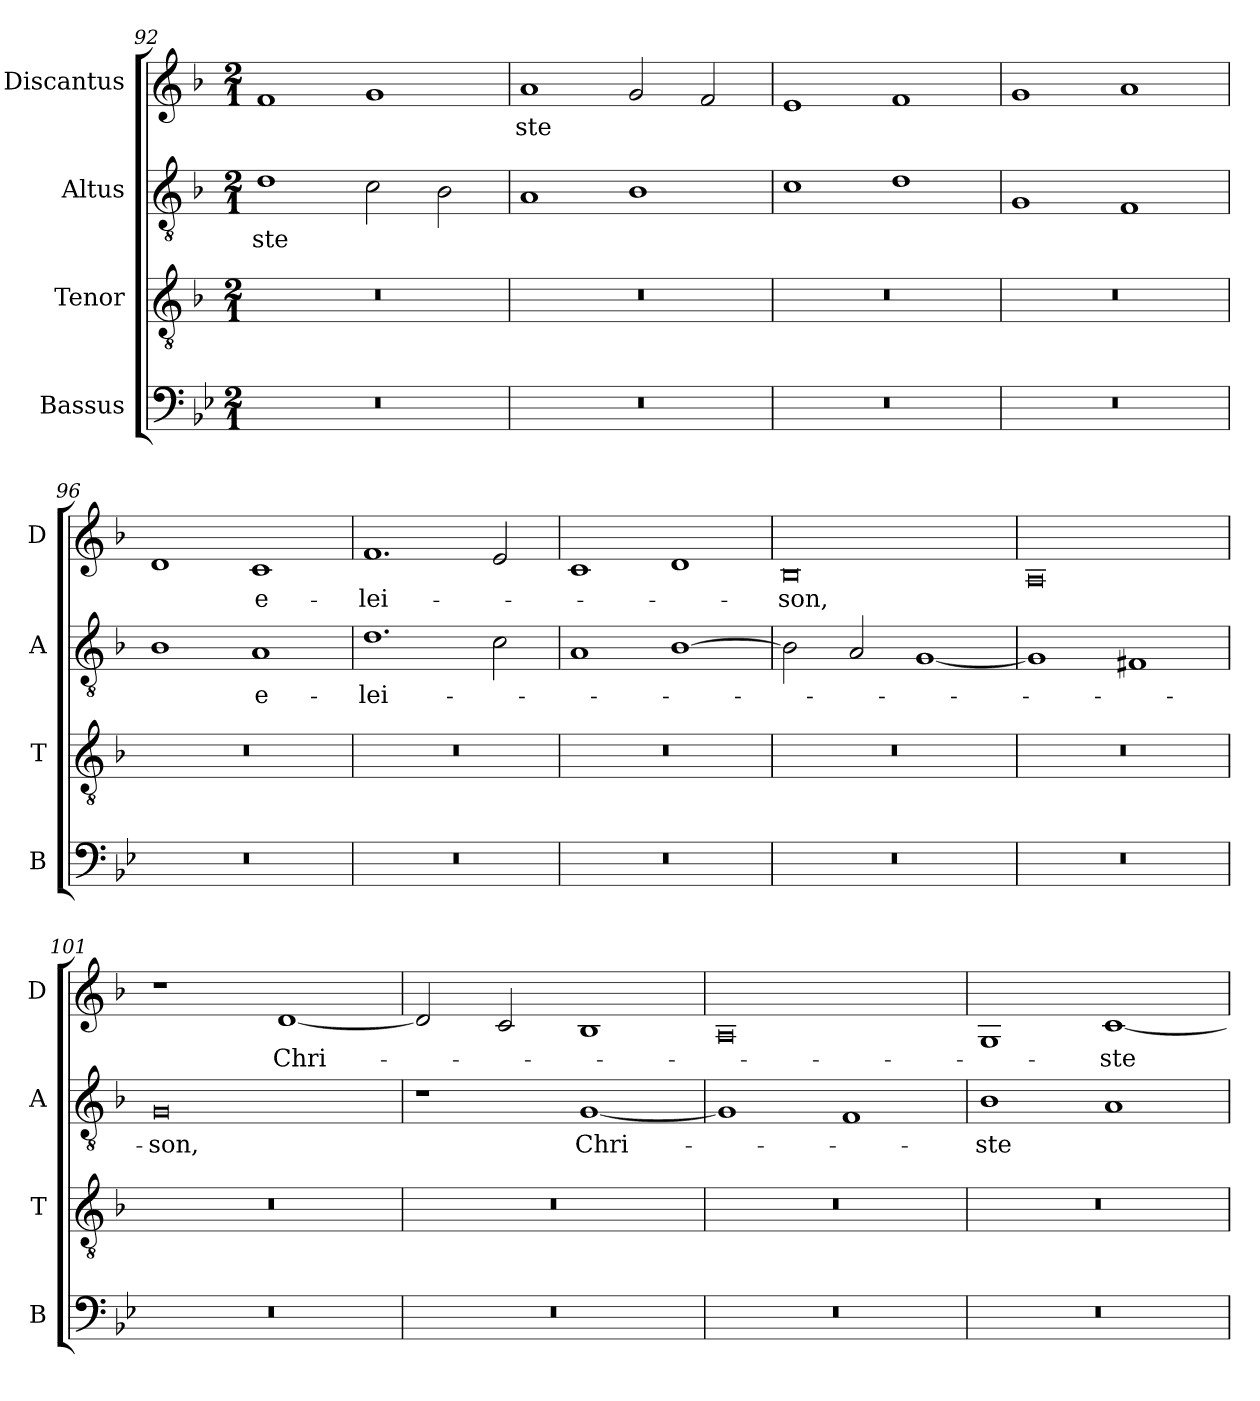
**kern	**kern	**kern	**text	**kern	**text
*part4	*part3	*part2	*part2	*part1	*part1
*staff4	*staff3	*staff2	*staff2	*staff1	*staff1
*I"Bassus	*I"Tenor	*I"Altus	*	*I"Discantus	*
*I'B	*I'T	*I'A	*	*I'D	*
*clefF4	*clefGv2	*clefGv2	*	*clefG2	*
*k[b-e-]	*k[b-]	*k[b-]	*	*k[b-]	*
*M2/1	*M2/1	*M2/1	*	*M2/1	*
=92	=92	=92	=92	=92	=92
0r	0r	1d	-ste	1f	.
.	.	2c	.	1g	.
.	.	2B-	.	.	.
=93	=93	=93	=93	=93	=93
0r	0r	1A	.	1a	-ste
.	.	1B-	.	2g	.
.	.	.	.	2f	.
=94	=94	=94	=94	=94	=94
0r	0r	1c	.	1e	.
.	.	1d	.	1f	.
=95	=95	=95	=95	=95	=95
0r	0r	1G	.	1g	.
.	.	1F	.	1a	.
=96	=96	=96	=96	=96	=96
0r	0r	1B-	.	1d	.
.	.	1A	e-	1c	e-
=97	=97	=97	=97	=97	=97
0r	0r	1.d	-lei-	1.f	-lei-
.	.	2c	.	2e	.
=98	=98	=98	=98	=98	=98
0r	0r	1A	.	1c	.
.	.	[1B-	.	1d	.
=99	=99	=99	=99	=99	=99
0r	0r	2B-]	.	0B-	-son,
.	.	2A	.	.	.
.	.	[1G	.	.	.
=100	=100	=100	=100	=100	=100
0r	0r	1G]	.	0A	.
.	.	1F#X	.	.	.
=101	=101	=101	=101	=101	=101
0r	0r	0G	-son,	1r	.
.	.	.	.	[1d	Chri-
=102	=102	=102	=102	=102	=102
0r	0r	1r	.	2d]	.
.	.	.	.	2c	.
.	.	[1G	Chri-	1B-	.
=103	=103	=103	=103	=103	=103
0r	0r	1G]	.	0A	.
.	.	1F	.	.	.
=104	=104	=104	=104	=104	=104
0r	0r	1B-	-ste	1G	.
.	.	1A	.	[1c	-ste
=	=	=	=	=	=
*-	*-	*-	*-	*-	*-
